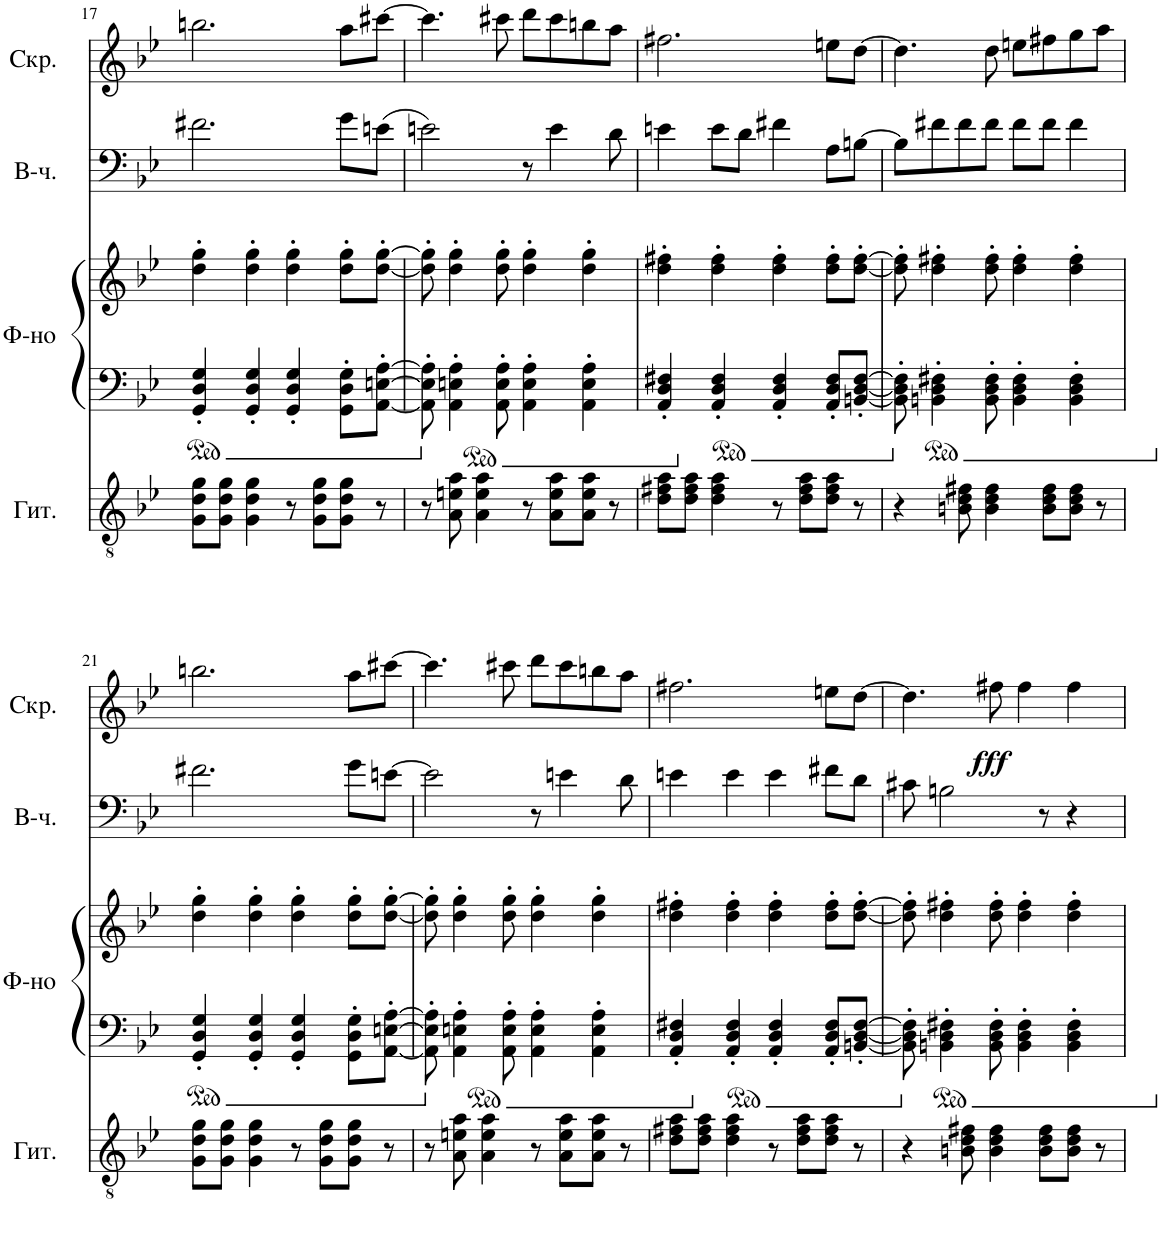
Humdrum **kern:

**kern	**kern	**kern	**kern	**kern	**dynam
*part4	*part3	*part3	*part2	*part1	*part1
*staff5	*staff4	*staff3	*staff2	*staff1	*staff1
*I"Акустическая гитара	*I"Фортепиано	*	*I"Виолончель	*I"Скрипка	*
!!LO:PB:g=z
*clefGv2	*clefF4	*clefG2	*clefF4	*clefG2	*
*k[b-e-]	*k[b-e-]	*k[b-e-]	*k[b-e-]	*k[b-e-]	*
*M4/4	*M4/4	*M4/4	*M4/4	*M4/4	*
=17	=17	=17	=17	=17	=17
8G\ 8d\ 8g\L	4GG/' 4D/' 4G/'	4dd\' 4gg\'	2.f#X\	2.bbn\	.
8G\ 8d\ 8g\J	.	.	.	.	.
4G\ 4d\ 4g\	4GG/' 4D/' 4G/'	4dd\' 4gg\'	.	.	.
8r	4GG/' 4D/' 4G/'	4dd\' 4gg\'	.	.	.
8G\ 8d\ 8g\L	.	.	.	.	.
8G\ 8d\ 8g\J	8GG\' 8D\' 8G\'L	8dd\' 8gg\'L	8g\L	8aa\L	.
8r	[8AA\' [8En\' [8A\'J	[8dd\' [8gg\'J	(8en\J	[8ccc#X\J	.
=18	=18	=18	=18	=18	=18
8r	8AA\]' 8E\]' 8A\]'	8dd\]' 8gg\]'	2en\)	4.ccc#\]	.
8A\ 8en\ 8a\	4AA\' 4En\' 4A\'	4dd\' 4gg\'	.	.	.
4A\ 4e\ 4a\	.	.	.	.	.
.	8AA\' 8E\' 8A\'	8dd\' 8gg\'	.	8ccc#X\	.
8r	4AA\' 4E\' 4A\'	4dd\' 4gg\'	8r	8ddd\L	.
8A\ 8e\ 8a\L	.	.	4e\	8ccc#\	.
8A\ 8e\ 8a\J	4AA\' 4E\' 4A\'	4dd\' 4gg\'	.	8bbn\	.
8r	.	.	8d\	8aa\J	.
=19	=19	=19	=19	=19	=19
8d\ 8f#X\ 8a\L	4AA/' 4D/' 4F#X/'	4dd\' 4ff#X\'	4en\	2.ff#X\	.
8d\ 8f#\ 8a\J	.	.	.	.	.
4d\ 4f#\ 4a\	4AA/' 4D/' 4F#/'	4dd\' 4ff#\'	8e\L	.	.
.	.	.	8d\J	.	.
8r	4AA/' 4D/' 4F#/'	4dd\' 4ff#\'	4f#X\	.	.
8d\ 8f#\ 8a\L	.	.	.	.	.
8d\ 8f#\ 8a\J	8AA/' 8D/' 8F#/'L	8dd\' 8ff#\'L	8A\L	8een\L	.
8r	[8BBn/' [8D/' [8F#/'J	[8dd\' [8ff#\'J	[8Bn\J	[8dd\J	.
=20	=20	=20	=20	=20	=20
4r	8BB\]' 8D\]' 8F#\]'	8dd\]' 8ff#\]'	8B\L]	4.dd\]	.
.	4BBn\' 4D\' 4F#X\'	4dd\' 4ff#X\'	8f#X\	.	.
8Bn\ 8d\ 8f#X\	.	.	8f#\	.	.
4B\ 4d\ 4f#\	8BB\' 8D\' 8F#\'	8dd\' 8ff#\'	8f#\J	8dd\	.
.	4BB\' 4D\' 4F#\'	4dd\' 4ff#\'	8f#\L	8een\L	.
8B\ 8d\ 8f#\L	.	.	8f#\J	8ff#X\	.
8B\ 8d\ 8f#\J	4BB\' 4D\' 4F#\'	4dd\' 4ff#\'	4f#\	8gg\	.
8r	.	.	.	8aa\J	.
!!LO:LB:g=z
=21	=21	=21	=21	=21	=21
8G\ 8d\ 8g\L	4GG/' 4D/' 4G/'	4dd\' 4gg\'	2.f#X\	2.bbn\	.
8G\ 8d\ 8g\J	.	.	.	.	.
4G\ 4d\ 4g\	4GG/' 4D/' 4G/'	4dd\' 4gg\'	.	.	.
8r	4GG/' 4D/' 4G/'	4dd\' 4gg\'	.	.	.
8G\ 8d\ 8g\L	.	.	.	.	.
8G\ 8d\ 8g\J	8GG\' 8D\' 8G\'L	8dd\' 8gg\'L	8g\L	8aa\L	.
8r	[8AA\' [8En\' [8A\'J	[8dd\' [8gg\'J	[8en\J	[8ccc#X\J	.
=22	=22	=22	=22	=22	=22
8r	8AA\]' 8E\]' 8A\]'	8dd\]' 8gg\]'	2e\]	4.ccc#\]	.
8A\ 8en\ 8a\	4AA\' 4En\' 4A\'	4dd\' 4gg\'	.	.	.
4A\ 4e\ 4a\	.	.	.	.	.
.	8AA\' 8E\' 8A\'	8dd\' 8gg\'	.	8ccc#X\	.
8r	4AA\' 4E\' 4A\'	4dd\' 4gg\'	8r	8ddd\L	.
8A\ 8e\ 8a\L	.	.	4en\	8ccc#\	.
8A\ 8e\ 8a\J	4AA\' 4E\' 4A\'	4dd\' 4gg\'	.	8bbn\	.
8r	.	.	8d\	8aa\J	.
=23	=23	=23	=23	=23	=23
8d\ 8f#X\ 8a\L	4AA/' 4D/' 4F#X/'	4dd\' 4ff#X\'	4en\	2.ff#X\	.
8d\ 8f#\ 8a\J	.	.	.	.	.
4d\ 4f#\ 4a\	4AA/' 4D/' 4F#/'	4dd\' 4ff#\'	4e\	.	.
8r	4AA/' 4D/' 4F#/'	4dd\' 4ff#\'	4e\	.	.
8d\ 8f#\ 8a\L	.	.	.	.	.
8d\ 8f#\ 8a\J	8AA/' 8D/' 8F#/'L	8dd\' 8ff#\'L	8f#X\L	8een\L	.
8r	[8BBn/' [8D/' [8F#/'J	[8dd\' [8ff#\'J	8d\J	[8dd\J	.
=24	=24	=24	=24	=24	=24
4r	8BB\]' 8D\]' 8F#\]'	8dd\]' 8ff#\]'	8c#X\	4.dd\]	.
.	4BBn\' 4D\' 4F#X\'	4dd\' 4ff#X\'	2Bn\	.	.
8Bn\ 8d\ 8f#X\	.	.	.	.	.
!	!	!	!	!	!LO:DY:b
4B\ 4d\ 4f#\	8BB\' 8D\' 8F#\'	8dd\' 8ff#\'	.	8ff#X\	fff
.	4BB\' 4D\' 4F#\'	4dd\' 4ff#\'	.	4ff#\	.
8B\ 8d\ 8f#\L	.	.	8r	.	.
8B\ 8d\ 8f#\J	4BB\' 4D\' 4F#\'	4dd\' 4ff#\'	4r	4ff#\	.
8r	.	.	.	.	.
=	=	=	=	=	=
*-	*-	*-	*-	*-	*-
